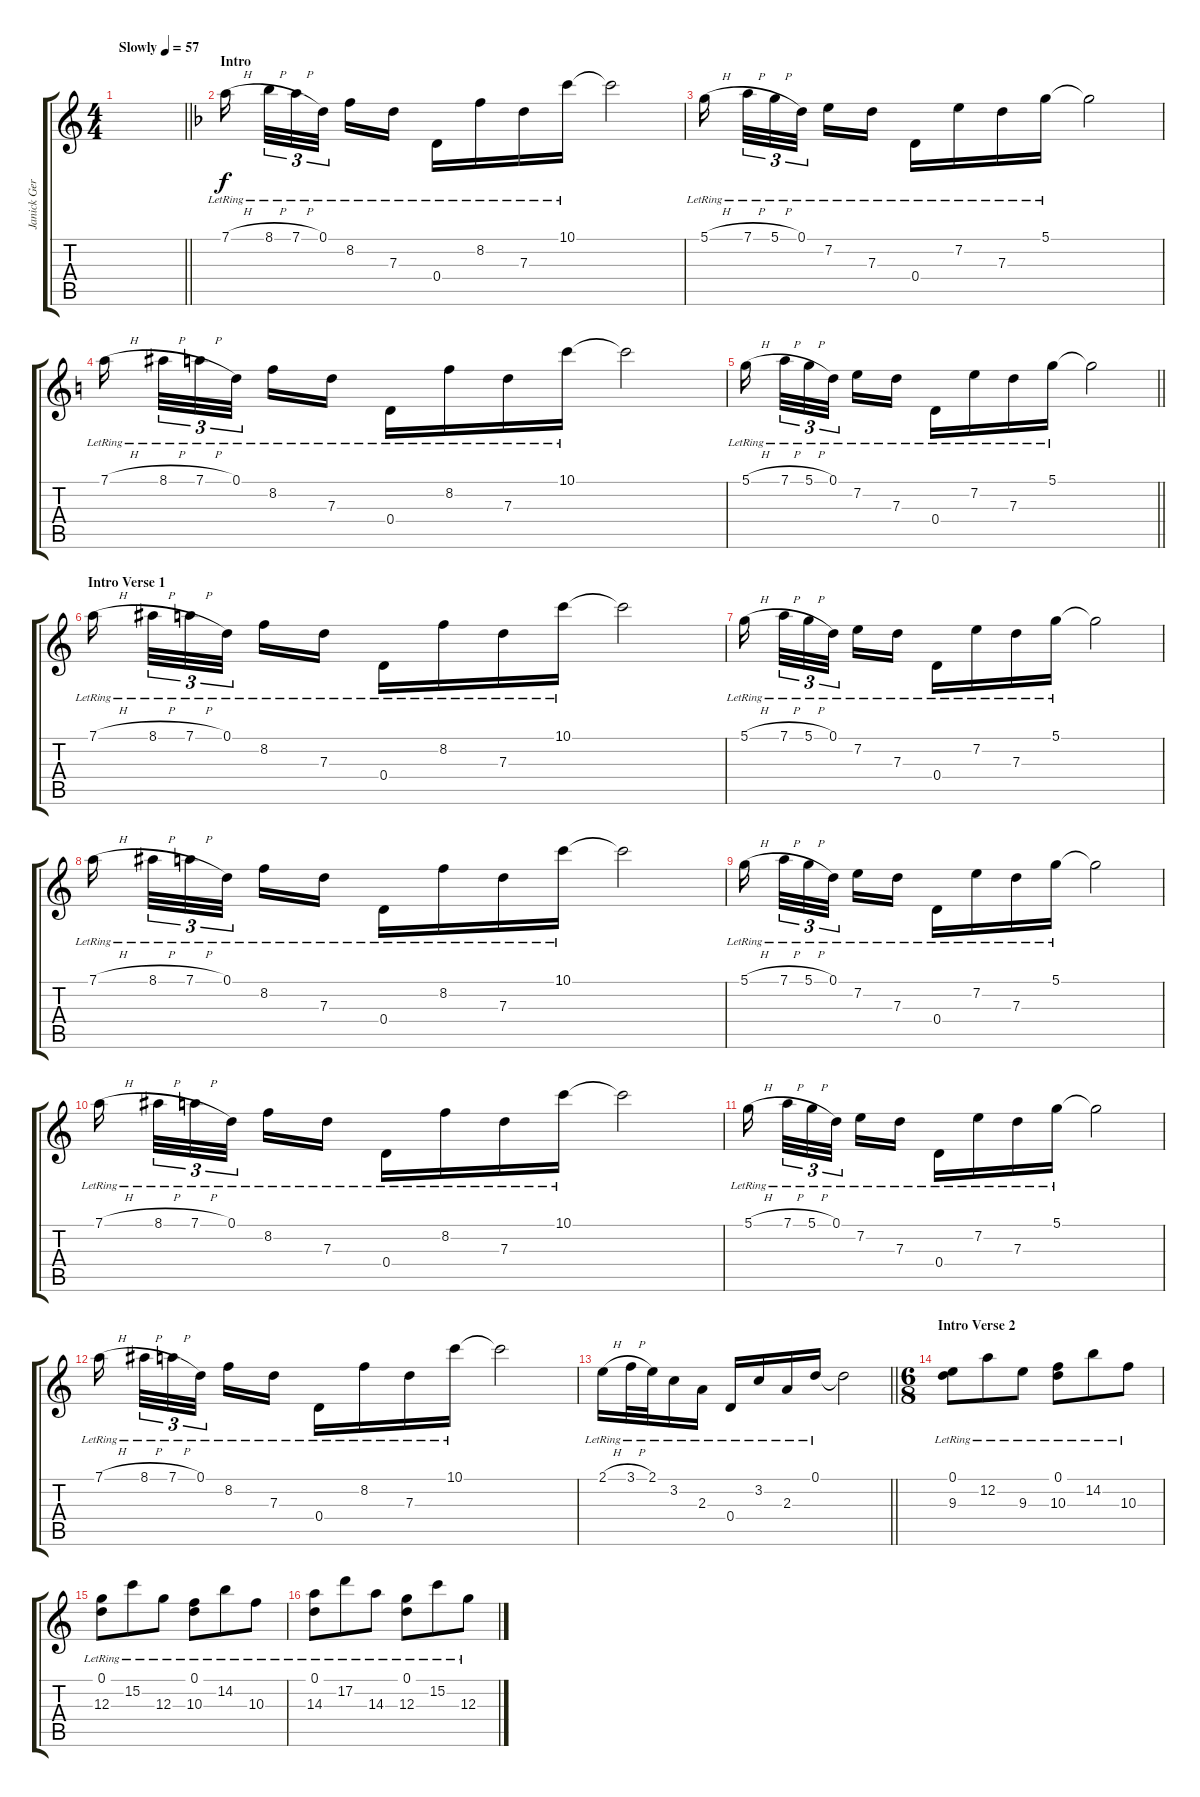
\track ("Janick Gers Acoustic" "Janick Ger") {instrument acousticguitarsteel}
\staff {score tabs}
\tuning (D4 A3 G3 D3 A2 D2) {hide}
\ts (4 4)
\tempo (57 "Slowly")
\clef g2
\barLineRight lightlight
\ks c
|
\section ("" "Intro")
\ks f
7.1{h lr}.16{beam splitsecondary} 8.1{h lr}.32{tu (3 2)} 7.1{h lr}.32{tu (3 2)} 0.1{lr}.32{tu (3 2) beam splitsecondary} 8.2{lr}.16 7.3{lr}.16 0.4{lr}.16 8.2{lr}.16 7.3{lr}.16 10.1{lr}.16 10.1{t}.2 |
5.1{h lr}.16{beam splitsecondary} 7.1{h lr}.32{tu (3 2)} 5.1{h lr}.32{tu (3 2)} 0.1{lr}.32{tu (3 2) beam splitsecondary} 7.2{lr}.16 7.3{lr}.16 0.4{lr}.16 7.2{lr}.16 7.3{lr}.16 5.1{lr}.16 5.1{t}.2 |
\ks c
7.1{h lr}.16{beam splitsecondary} 8.1{h lr}.32{tu (3 2)} 7.1{h lr}.32{tu (3 2)} 0.1{lr}.32{tu (3 2) beam splitsecondary} 8.2{lr}.16 7.3{lr}.16 0.4{lr}.16 8.2{lr}.16 7.3{lr}.16 10.1{lr}.16 10.1{t}.2 |
\barLineRight lightlight
5.1{h lr}.16{beam splitsecondary} 7.1{h lr}.32{tu (3 2)} 5.1{h lr}.32{tu (3 2)} 0.1{lr}.32{tu (3 2) beam splitsecondary} 7.2{lr}.16 7.3{lr}.16 0.4{lr}.16 7.2{lr}.16 7.3{lr}.16 5.1{lr}.16 5.1{t}.2 |
\section ("" "Intro Verse 1")
7.1{h lr}.16{beam splitsecondary} 8.1{h lr}.32{tu (3 2)} 7.1{h lr}.32{tu (3 2)} 0.1{lr}.32{tu (3 2) beam splitsecondary} 8.2{lr}.16 7.3{lr}.16 0.4{lr}.16 8.2{lr}.16 7.3{lr}.16 10.1{lr}.16 10.1{t}.2 |
5.1{h lr}.16{beam splitsecondary} 7.1{h lr}.32{tu (3 2)} 5.1{h lr}.32{tu (3 2)} 0.1{lr}.32{tu (3 2) beam splitsecondary} 7.2{lr}.16 7.3{lr}.16 0.4{lr}.16 7.2{lr}.16 7.3{lr}.16 5.1{lr}.16 5.1{t}.2 |
7.1{h lr}.16{beam splitsecondary} 8.1{h lr}.32{tu (3 2)} 7.1{h lr}.32{tu (3 2)} 0.1{lr}.32{tu (3 2) beam splitsecondary} 8.2{lr}.16 7.3{lr}.16 0.4{lr}.16 8.2{lr}.16 7.3{lr}.16 10.1{lr}.16 10.1{t}.2 |
5.1{h lr}.16{beam splitsecondary} 7.1{h lr}.32{tu (3 2)} 5.1{h lr}.32{tu (3 2)} 0.1{lr}.32{tu (3 2) beam splitsecondary} 7.2{lr}.16 7.3{lr}.16 0.4{lr}.16 7.2{lr}.16 7.3{lr}.16 5.1{lr}.16 5.1{t}.2 |
7.1{h lr}.16{beam splitsecondary} 8.1{h lr}.32{tu (3 2)} 7.1{h lr}.32{tu (3 2)} 0.1{lr}.32{tu (3 2) beam splitsecondary} 8.2{lr}.16 7.3{lr}.16 0.4{lr}.16 8.2{lr}.16 7.3{lr}.16 10.1{lr}.16 10.1{t}.2 |
5.1{h lr}.16{beam splitsecondary} 7.1{h lr}.32{tu (3 2)} 5.1{h lr}.32{tu (3 2)} 0.1{lr}.32{tu (3 2) beam splitsecondary} 7.2{lr}.16 7.3{lr}.16 0.4{lr}.16 7.2{lr}.16 7.3{lr}.16 5.1{lr}.16 5.1{t}.2 |
7.1{h lr}.16{beam splitsecondary} 8.1{h lr}.32{tu (3 2)} 7.1{h lr}.32{tu (3 2)} 0.1{lr}.32{tu (3 2) beam splitsecondary} 8.2{lr}.16 7.3{lr}.16 0.4{lr}.16 8.2{lr}.16 7.3{lr}.16 10.1{lr}.16 10.1{t}.2 |
\barLineRight lightlight
2.1{h lr}.16 3.1{h lr}.32 2.1{lr}.32 3.2{lr}.16 2.3{lr}.16 0.4{lr}.16 3.2{lr}.16 2.3{lr}.16 0.1{lr}.16 0.1{t}.2 |
\ts (6 8)
\section ("" "Intro Verse 2")
(0.1{lr} 9.3{lr}).8 12.2{lr}.8 9.3{lr}.8 (0.1{lr} 10.3{lr}).8 14.2{lr}.8 10.3{lr}.8 |
(0.1{lr} 12.3{lr}).8 15.2{lr}.8 12.3{lr}.8 (0.1{lr} 10.3{lr}).8 14.2{lr}.8 10.3{lr}.8 |
(0.1{lr} 14.3{lr}).8 17.2{lr}.8 14.3{lr}.8 (0.1{lr} 12.3{lr}).8 15.2{lr}.8 12.3{lr}.8
